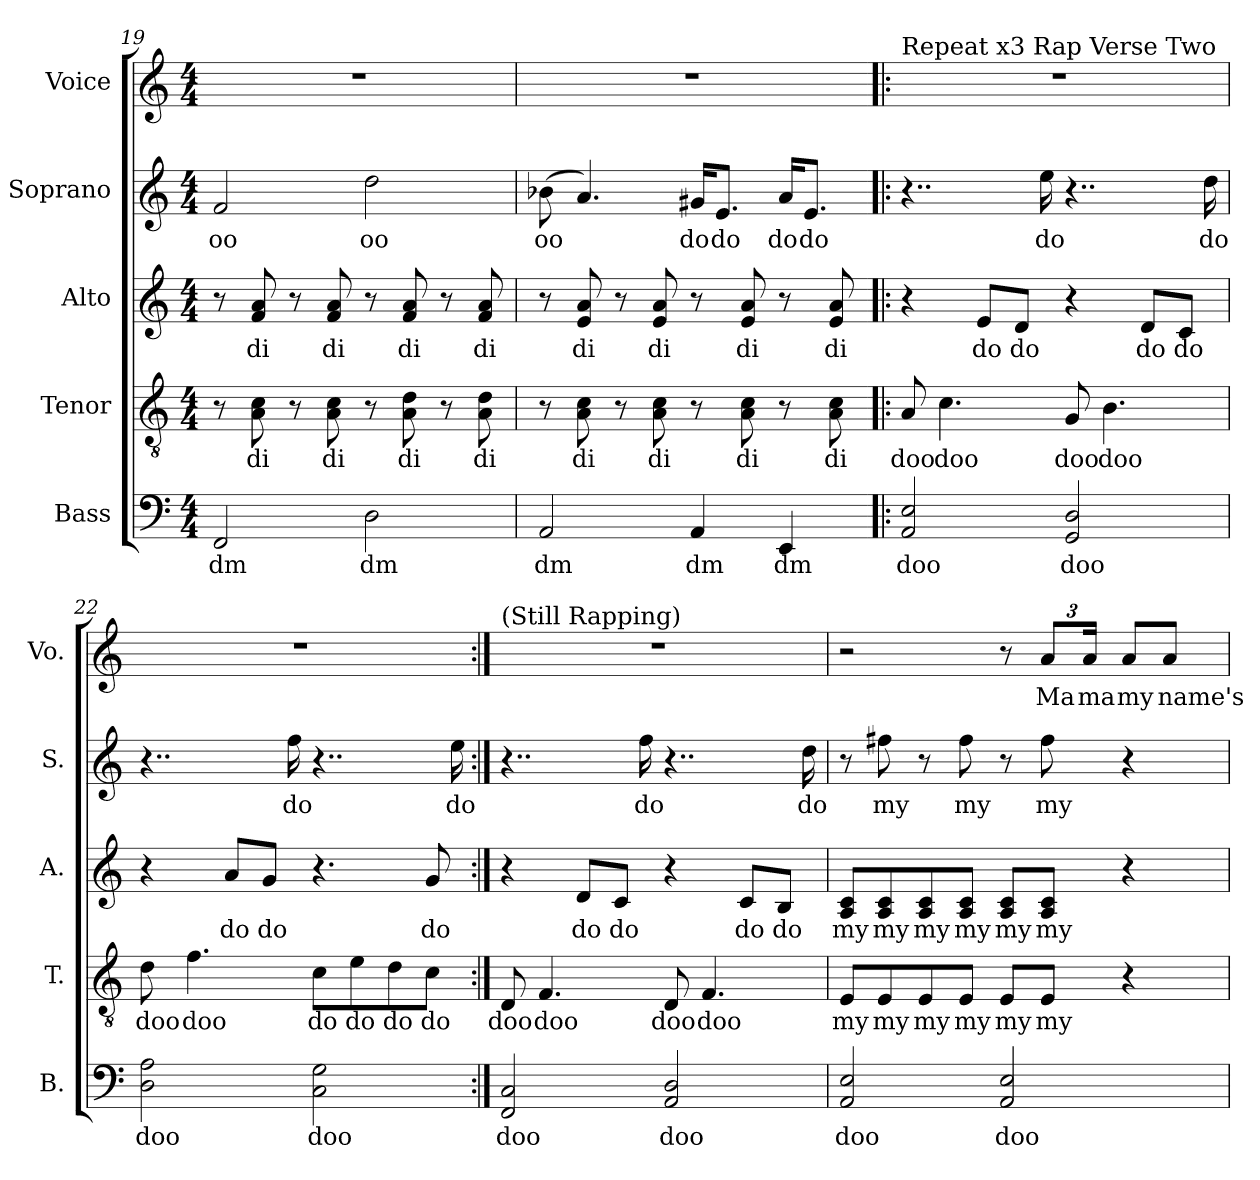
**kern	**text	**kern	**text	**kern	**text	**kern	**text	**kern	**text
*part5	*part5	*part4	*part4	*part3	*part3	*part2	*part2	*part1	*part1
*staff5	*staff5	*staff4	*staff4	*staff3	*staff3	*staff2	*staff2	*staff1	*staff1
*I"Bass	*	*I"Tenor	*	*I"Alto	*	*I"Soprano	*	*I"Voice	*
*I'B.	*	*I'T.	*	*I'A.	*	*I'S.	*	*I'Vo.	*
*clefF4	*	*clefGv2	*	*clefG2	*	*clefG2	*	*clefG2	*
*k[]	*	*k[]	*	*k[]	*	*k[]	*	*k[]	*
*M4/4	*	*M4/4	*	*M4/4	*	*M4/4	*	*M4/4	*
=19	=19	=19	=19	=19	=19	=19	=19	=19	=19
2FF/	dm	8r	.	8r	.	2f/	oo	1r	.
.	.	8A\ 8c\	di	8f/ 8a/	di	.	.	.	.
.	.	8r	.	8r	.	.	.	.	.
.	.	8A\ 8c\	di	8f/ 8a/	di	.	.	.	.
2D\	dm	8r	.	8r	.	2dd\	oo	.	.
.	.	8A\ 8d\	di	8f/ 8a/	di	.	.	.	.
.	.	8r	.	8r	.	.	.	.	.
.	.	8A\ 8d\	di	8f/ 8a/	di	.	.	.	.
!!LO:PB:g=z
=20	=20	=20	=20	=20	=20	=20	=20	=20	=20
2AA/	dm	8r	.	8r	.	(8b-X\	oo	1r	.
.	.	8A\ 8c\	di	8e/ 8a/	di	4.a/)	.	.	.
.	.	8r	.	8r	.	.	.	.	.
.	.	8A\ 8c\	di	8e/ 8a/	di	.	.	.	.
4AA/	dm	8r	.	8r	.	16g#X/KL	do	.	.
.	.	.	.	.	.	8.e/J	do	.	.
.	.	8A\ 8c\	di	8e/ 8a/	di	.	.	.	.
4EE/	dm	8r	.	8r	.	16a/KL	do	.	.
.	.	.	.	.	.	8.e/J	do	.	.
.	.	8A\ 8c\	di	8e/ 8a/	di	.	.	.	.
=21!|:	=21!|:	=21!|:	=21!|:	=21!|:	=21!|:	=21!|:	=21!|:	=21!|:	=21!|:
!	!	!	!	!	!	!	!	!LO:TX:a:t=Repeat x3 Rap Verse Two	!
2AA/ 2E/	doo	8A/	doo	4r	.	4..r	.	1r	.
.	.	4.c\	doo	.	.	.	.	.	.
.	.	.	.	8e/L	do	.	.	.	.
.	.	.	.	8d/J	do	.	.	.	.
.	.	.	.	.	.	16ee\	do	.	.
2GG/ 2D/	doo	8G/	doo	4r	.	4..r	.	.	.
.	.	4.B\	doo	.	.	.	.	.	.
.	.	.	.	8d/L	do	.	.	.	.
.	.	.	.	8c/J	do	.	.	.	.
.	.	.	.	.	.	16dd\	do	.	.
=22	=22	=22	=22	=22	=22	=22	=22	=22	=22
2D\ 2A\	doo	8d\	doo	4r	.	4..r	.	1r	.
.	.	4.f\	doo	.	.	.	.	.	.
.	.	.	.	8a/L	do	.	.	.	.
.	.	.	.	8g/J	do	.	.	.	.
.	.	.	.	.	.	16ff\	do	.	.
2C\ 2G\	doo	8c\L	do	4.r	.	4..r	.	.	.
.	.	8e\	do	.	.	.	.	.	.
.	.	8d\	do	.	.	.	.	.	.
.	.	8c\J	do	8g/	do	.	.	.	.
.	.	.	.	.	.	16ee\	do	.	.
!!LO:LB:g=z
=23:|!	=23:|!	=23:|!	=23:|!	=23:|!	=23:|!	=23:|!	=23:|!	=23:|!	=23:|!
!	!	!	!	!	!	!	!	!LO:TX:a:t=(Still Rapping)	!
2FF/ 2C/	doo	8D/	doo	4r	.	4..r	.	1r	.
.	.	4.F/	doo	.	.	.	.	.	.
.	.	.	.	8d/L	do	.	.	.	.
.	.	.	.	8c/J	do	.	.	.	.
.	.	.	.	.	.	16ff\	do	.	.
2AA/ 2D/	doo	8D/	doo	4r	.	4..r	.	.	.
.	.	4.F/	doo	.	.	.	.	.	.
.	.	.	.	8c/L	do	.	.	.	.
.	.	.	.	8B/J	do	.	.	.	.
.	.	.	.	.	.	16dd\	do	.	.
=24	=24	=24	=24	=24	=24	=24	=24	=24	=24
2AA/ 2E/	doo	8E/L	my	8A/ 8c/L	my	8r	.	2r	.
.	.	8E/	my	8A/ 8c/	my	8ff#X\	my	.	.
.	.	8E/	my	8A/ 8c/	my	8r	.	.	.
.	.	8E/J	my	8A/ 8c/J	my	8ff#\	my	.	.
2AA/ 2E/	doo	8E/L	my	8A/ 8c/L	my	8r	.	8r	.
*	*	*	*	*	*	*	*	*Xbrackettup	*
.	.	8E/J	my	8A/ 8c/J	my	8ff#\	my	12a/L	Ma
.	.	.	.	.	.	.	.	24a/Jk	ma
.	.	4r	.	4r	.	4r	.	8a/L	my
.	.	.	.	.	.	.	.	8a/J	name's
=	=	=	=	=	=	=	=	=	=
*-	*-	*-	*-	*-	*-	*-	*-	*-	*-
